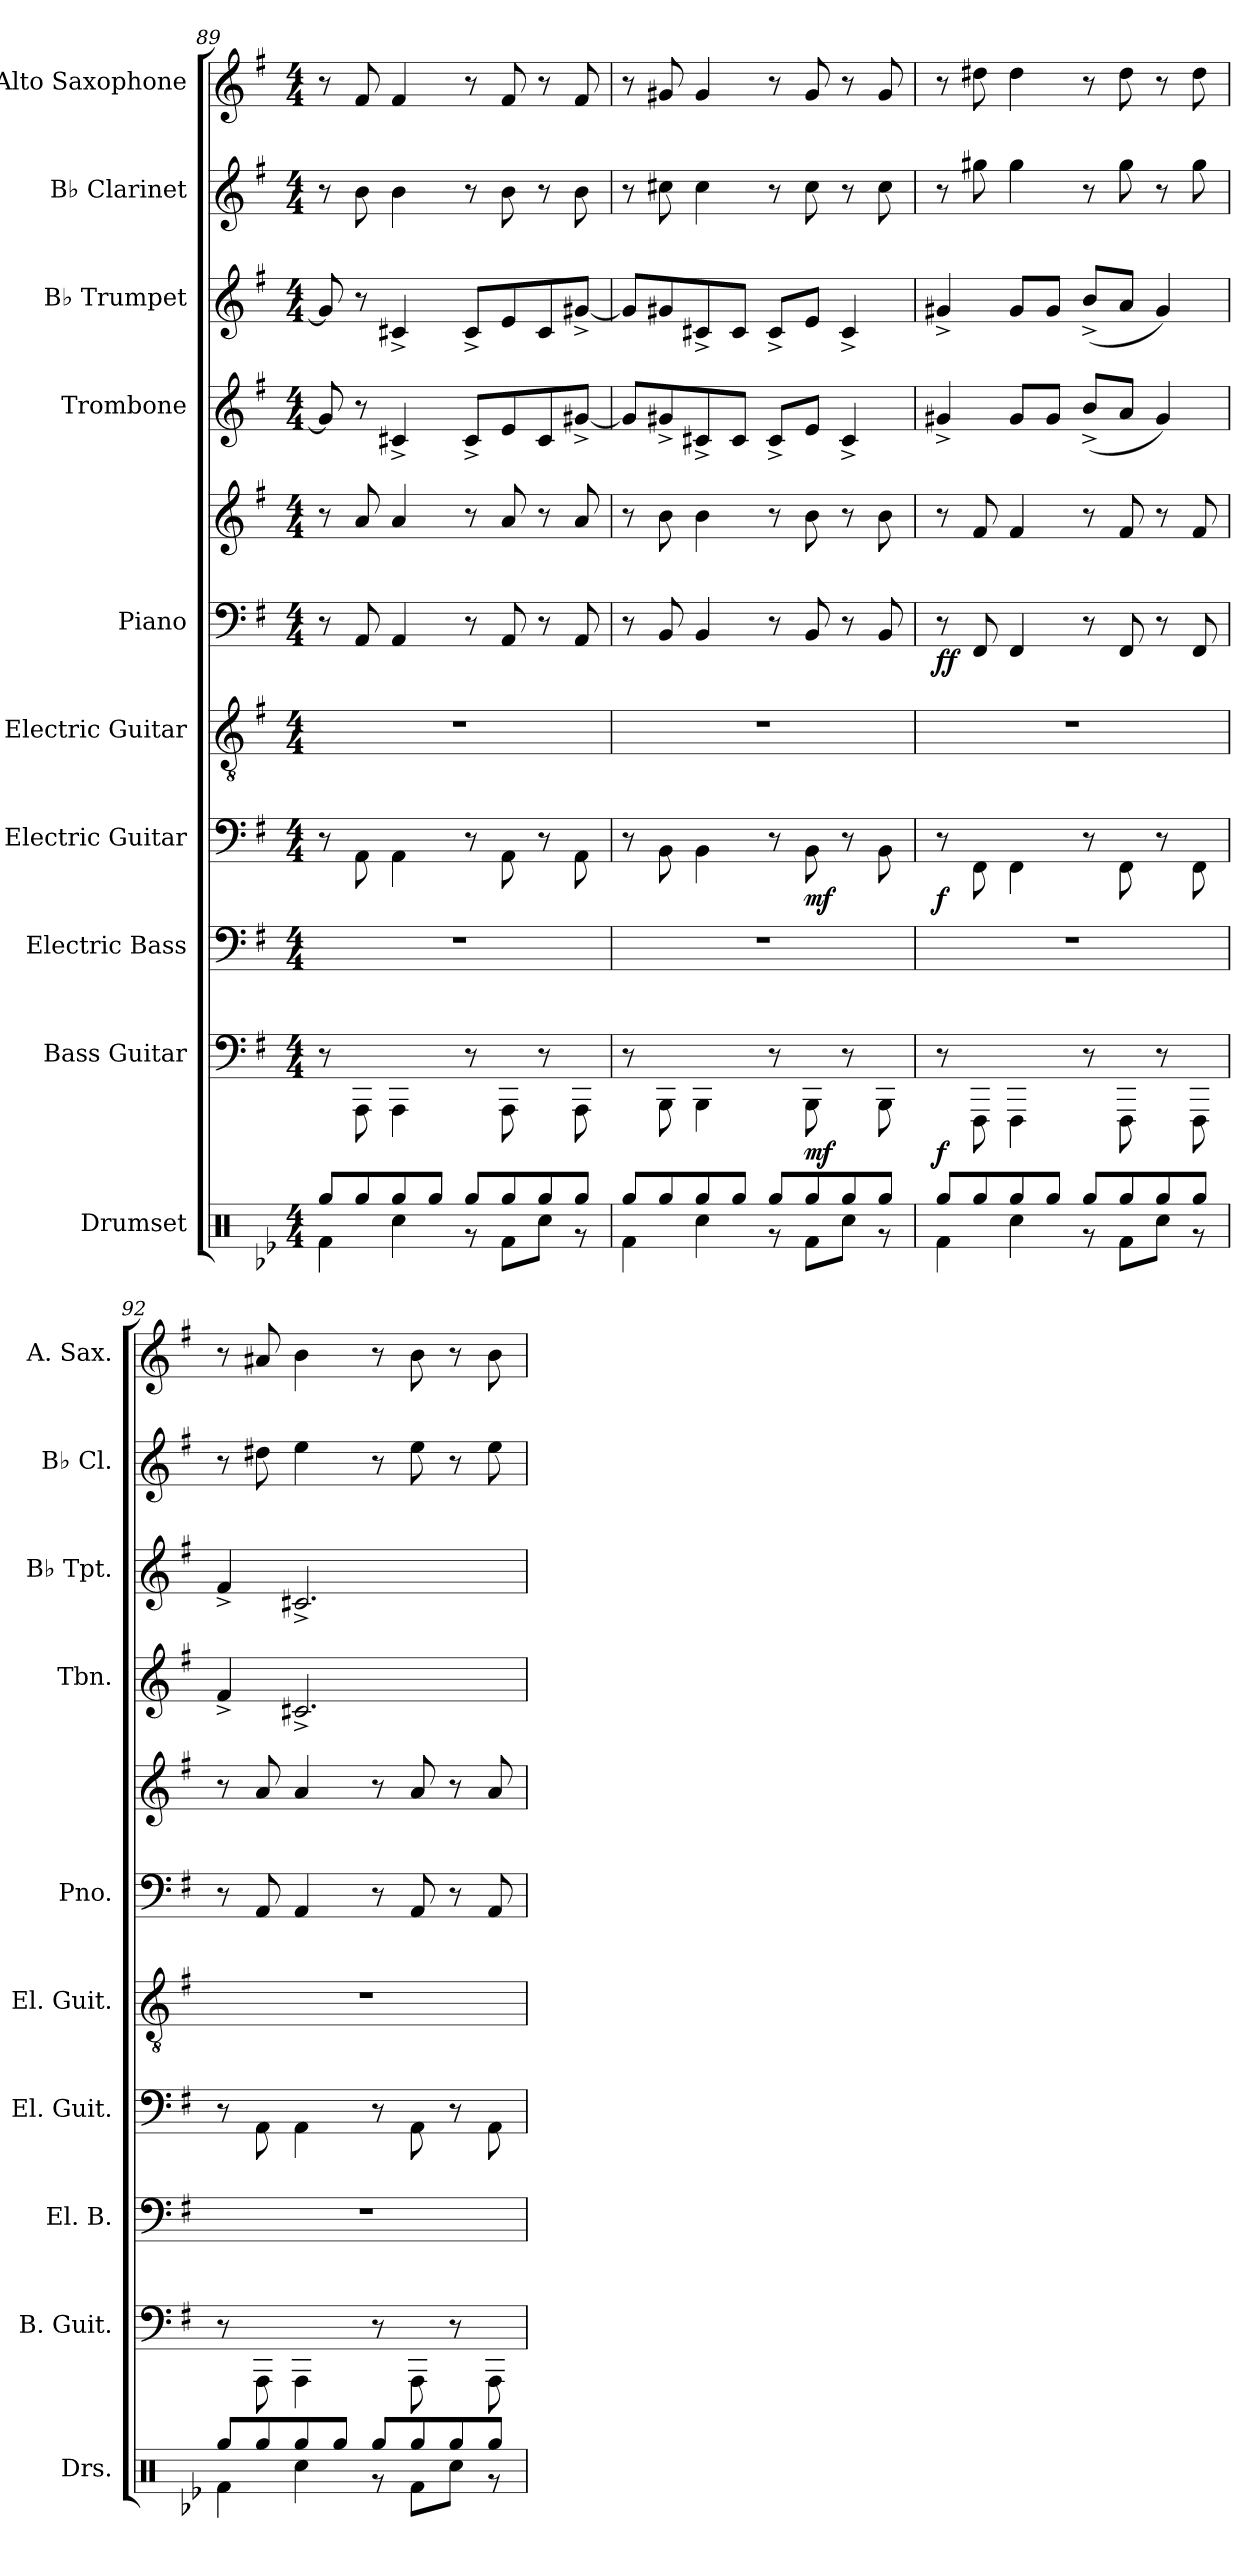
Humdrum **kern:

**kern	**kern	**dynam	**kern	**kern	**dynam	**kern	**kern	**kern	**dynam	**kern	**kern	**kern	**kern
*part10	*part9	*part9	*part8	*part7	*part7	*part6	*part5	*part5	*part5	*part4	*part3	*part2	*part1
*staff11	*staff10	*staff10	*staff9	*staff8	*staff8	*staff7	*staff6	*staff5	*staff5/6	*staff4	*staff3	*staff2	*staff1
*I"Drumset	*I"Bass Guitar	*	*I"Electric Bass	*I"Electric Guitar	*	*I"Electric Guitar	*I"Piano	*	*	*I"Trombone	*I"B♭ Trumpet	*I"B♭ Clarinet	*I"Alto Saxophone
*I'Drs.	*I'B. Guit.	*	*I'El. B.	*I'El. Guit.	*	*I'El. Guit.	*I'Pno.	*	*	*I'Tbn.	*I'B♭ Tpt.	*I'B♭ Cl.	*I'A. Sax.
!!LO:PB:g=z
*clefX	*	*	*clefF4	*	*	*clefGv2	*clefF4	*clefG2	*	*clefG2	*clefG2	*clefG2	*clefG2
*	*ITrd7c12	*	*ITrd7c12	*	*	*	*	*	*	*ITrd1c2	*ITrd1c2	*ITrd1c2	*ITrd5c9
*k[b-e-]	*k[f#]	*	*k[f#]	*k[f#]	*	*k[f#]	*k[f#]	*k[f#]	*	*k[b-]	*k[b-]	*k[b-]	*k[b-e-]
*M4/4	*M4/4	*	*M4/4	*M4/4	*	*M4/4	*M4/4	*M4/4	*	*M4/4	*M4/4	*M4/4	*M4/4
=89	=89	=89	=89	=89	=89	=89	=89	=89	=89	=89	=89	=89	=89
*^	*	*	*	*	*	*	*	*	*	*	*	*	*
8Rgg/L	4Rf\	8r	.	1r	8r	.	1r	8r	8r	.	8f#/]	8f#/]	8r	8r
8Rgg/	.	8AAAA\	.	.	8AA\	.	.	8AA/	8a/	.	8r	8r	8a\	8A/
8Rgg/	4Rcc\	4AAAA\	.	.	4AA\	.	.	4AA/	4a/	.	4Bn^/	4Bn^/	4a\	4A/
8Rgg/J	.	.	.	.	.	.	.	.	.	.	.	.	.	.
8Rgg/L	8r	8r	.	.	8r	.	.	8r	8r	.	8B^/L	8B^/L	8r	8r
8Rgg/	8Rf\L	8AAAA\	.	.	8AA\	.	.	8AA/	8a/	.	8d/	8d/	8a\	8A/
8Rgg/	8Rcc\J	8r	.	.	8r	.	.	8r	8r	.	8B/	8B/	8r	8r
8Rgg/J	8r	8AAAA\	.	.	8AA\	.	.	8AA/	8a/	.	[8f#X^/J	[8f#X^/J	8a\	8A/
=90	=90	=90	=90	=90	=90	=90	=90	=90	=90	=90	=90	=90	=90	=90
8Rgg/L	4Rf\	8r	.	1r	8r	.	1r	8r	8r	.	8f#/L]	8f#/L]	8r	8r
8Rgg/	.	8BBBB\	.	.	8BB\	.	.	8BB/	8b\	.	8f#X^/	8f#X/	8bn\	8Bn/
8Rgg/	4Rcc\	4BBBB\	.	.	4BB\	.	.	4BB/	4b\	.	8Bn^/	8Bn^/	4b\	4B/
8Rgg/J	.	.	.	.	.	.	.	.	.	.	8B/J	8B/J	.	.
8Rgg/L	8r	8r	.	.	8r	.	.	8r	8r	.	8B^/L	8B^/L	8r	8r
!	!	!	!LO:DY:b	!	!	!LO:DY:b	!	!	!	!LO:DY:b=2	!	!	!	!
!	!	!	!	!	!	!	!	!	!	!LO:DY:n=1:b	!	!	!	!
8Rgg/	8Rf\L	8BBBB\	mf	.	8BB\	mf	.	8BB/	8b\	mf mf	8d/J	8d/J	8b\	8B/
8Rgg/	8Rcc\J	8r	.	.	8r	.	.	8r	8r	.	4B^/	4B^/	8r	8r
8Rgg/J	8r	8BBBB\	.	.	8BB\	.	.	8BB/	8b\	.	.	.	8b\	8B/
!!LO:PB:g=z
=91	=91	=91	=91	=91	=91	=91	=91	=91	=91	=91	=91	=91	=91	=91
!	!	!	!LO:DY:b	!	!	!LO:DY:b	!	!	!	!LO:DY:b=2	!	!	!	!
!	!	!	!	!	!	!	!	!	!	!LO:DY:n=1:b	!	!	!	!
8Rgg/L	4Rf\	8r	f	1r	8r	f	1r	8r	8r	f f	4f#X^/	4f#X^/	8r	8r
8Rgg/	.	8FFFF#\	.	.	8FF#\	.	.	8FF#/	8f#/	.	.	.	8ff#X\	8f#X\
8Rgg/	4Rcc\	4FFFF#\	.	.	4FF#\	.	.	4FF#/	4f#/	.	8f#/L	8f#/L	4ff#\	4f#\
8Rgg/J	.	.	.	.	.	.	.	.	.	.	8f#/J	8f#/J	.	.
8Rgg/L	8r	8r	.	.	8r	.	.	8r	8r	.	(<8a^/L	(<8a^/L	8r	8r
8Rgg/	8Rf\L	8FFFF#\	.	.	8FF#\	.	.	8FF#/	8f#/	.	8g/J	8g/J	8ff#\	8f#\
8Rgg/	8Rcc\J	8r	.	.	8r	.	.	8r	8r	.	4f#/)	4f#/)	8r	8r
8Rgg/J	8r	8FFFF#\	.	.	8FF#\	.	.	8FF#/	8f#/	.	.	.	8ff#\	8f#\
=92	=92	=92	=92	=92	=92	=92	=92	=92	=92	=92	=92	=92	=92	=92
8Rgg/L	4Rf\	8r	.	1r	8r	.	1r	8r	8r	.	4e^/	4e^/	8r	8r
8Rgg/	.	8AAAA\	.	.	8AA\	.	.	8AA/	8a/	.	.	.	8cc#X\	8c#X/
8Rgg/	4Rcc\	4AAAA\	.	.	4AA\	.	.	4AA/	4a/	.	2.Bn^/	2.Bn^/	4dd\	4d\
8Rgg/J	.	.	.	.	.	.	.	.	.	.	.	.	.	.
8Rgg/L	8r	8r	.	.	8r	.	.	8r	8r	.	.	.	8r	8r
8Rgg/	8Rf\L	8AAAA\	.	.	8AA\	.	.	8AA/	8a/	.	.	.	8dd\	8d\
8Rgg/	8Rcc\J	8r	.	.	8r	.	.	8r	8r	.	.	.	8r	8r
8Rgg/J	8r	8AAAA\	.	.	8AA\	.	.	8AA/	8a/	.	.	.	8dd\	8d\
*v	*v	*	*	*	*	*	*	*	*	*	*	*	*	*
=	=	=	=	=	=	=	=	=	=	=	=	=	=
*-	*-	*-	*-	*-	*-	*-	*-	*-	*-	*-	*-	*-	*-
